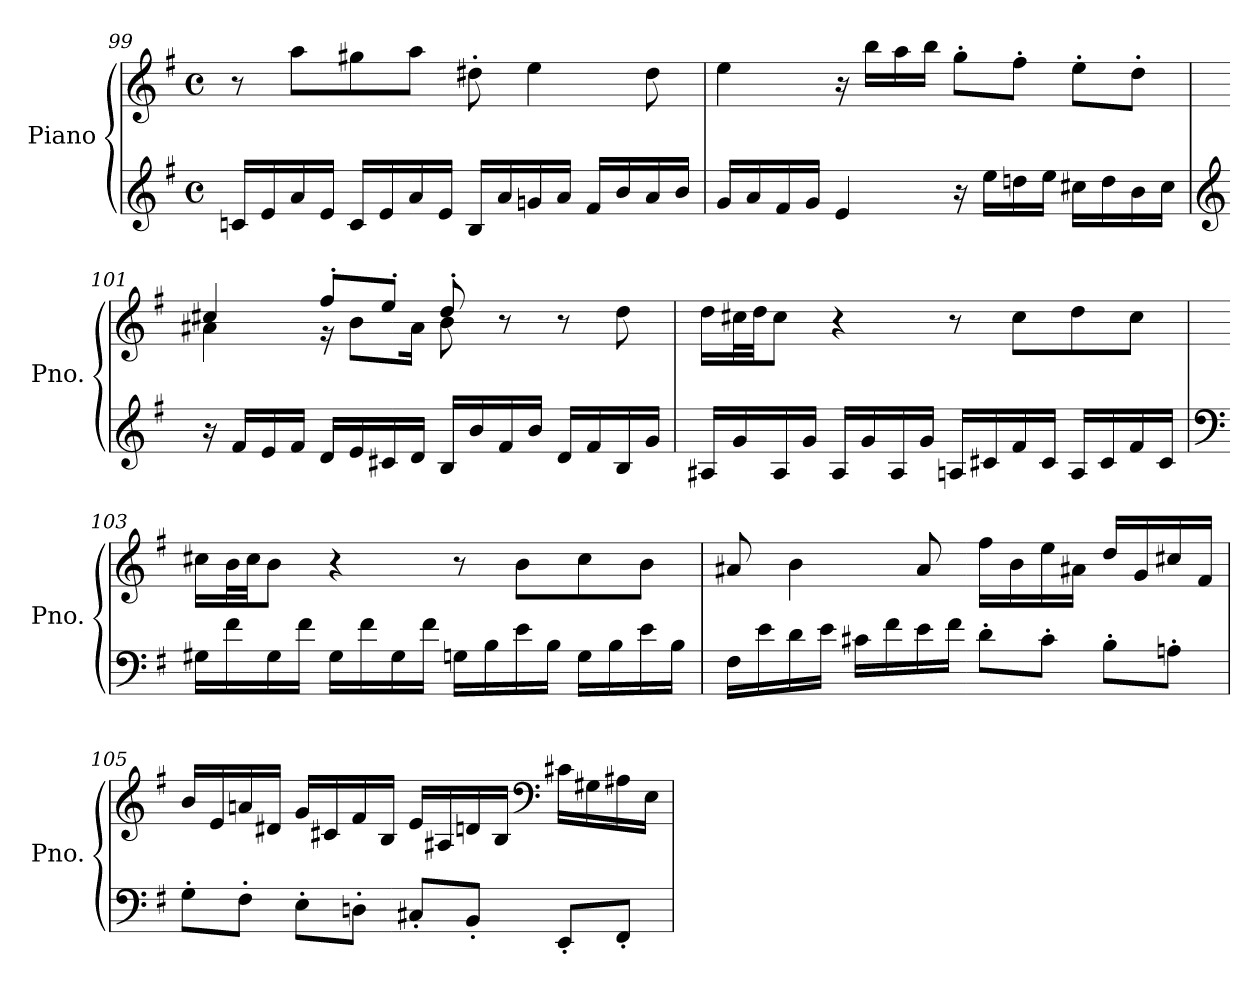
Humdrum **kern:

**kern	**kern
*part1	*part1
*staff2	*staff1
*I"Piano	*
*I'Pno.	*
*clefG2	*clefG2
*k[f#]	*k[f#]
*M4/4	*M4/4
*met(c)	*met(c)
=99	=99
16cn/LL	8r
16e/	.
16a/	8aa\L
16e/JJ	.
16c/LL	8gg#X\
16e/	.
16a/	8aa\J
16e/JJ	.
16B/LL	8dd#X'\
16a/	.
16gn/	4ee\
16a/JJ	.
16f#/LL	.
16b/	.
16a/	8dd#\
16b/JJ	.
!!LO:PB:g=z
=100	=100
16g/LL	4ee\
16a/	.
16f#/	.
16g/JJ	.
4e/	16r
.	16bb\LL
.	16aa\
.	16bb\JJ
16r	8gg'\L
16ee\LL	.
16ddn\	8ff#'\J
16ee\JJ	.
16cc#X\LL	8ee'\L
16dd\	.
16b\	8dd'\J
16cc#\JJ	.
=101	=101
*clefG2	*
*	*^
16r	4cc#X/	4a#X\
16f#/LL	.	.
16e/	.	.
16f#/JJ	.	.
16d/LL	8ff#'/L	16r
16e/	.	8b\L
16c#X/	8ee'/J	.
16d/JJ	.	16a#\Jk
16B/LL	8dd'/	8b\
16b/	.	.
16f#/	8r	4.ryy
16b/JJ	.	.
16d/LL	8r	.
16f#/	.	.
16B/	8dd\	.
16g/JJ	.	.
*	*v	*v
!!LO:LB:g=z
=102	=102
16A#X/LL	16dd\LL
16g/	32cc#X\L
.	32dd\JJ
16A#/	8cc#\J
16g/JJ	.
16A#/LL	4r
16g/	.
16A#/	.
16g/JJ	.
16An/LL	8r
16c#X/	.
16f#/	8cc#\L
16c#/JJ	.
16A/LL	8dd\
16c#/	.
16f#/	8cc#\J
16c#/JJ	.
=103	=103
*clefF4	*
16G#X\LL	16cc#X\LL
16f#\	32b!\L
.	32cc#!\JJ
16G#\	8b\J
16f#\JJ	.
16G#\LL	4r
16f#\	.
16G#\	.
16f#\JJ	.
16Gn\LL	8r
16B\	.
16e\	8b\L
16B\JJ	.
16G\LL	8cc#\
16B\	.
16e\	8b\J
16B\JJ	.
!!LO:LB:g=z
=104	=104
16F#\LL	8a#X/
16e\	.
16d\	4b\
16e\JJ	.
16c#X\LL	.
16f#\	.
16e\	8a#/
16f#\JJ	.
8d'\L	16ff#\LL
.	16b\
8c#'\J	16ee\
.	16a#X\JJ
8B'\L	16dd/LL
.	16g/
8An'\J	16cc#X/
.	16f#/JJ
=105	=105
8G'\L	16b/LL
.	16e/
8F#'\J	16an/
.	16d#X/JJ
8E'\L	16g/LL
.	16c#X/
8Dn'\J	16f#/
.	16B/JJ
8C#X'/L	16e/LL
.	16A#X/
8BB'/J	16dn/
.	16B/JJ
*	*clefF4
8EE'/L	16c#X\LL
.	16G#X\
8FF#'/J	16A#X\
.	16E\JJ
=	=
*-	*-
